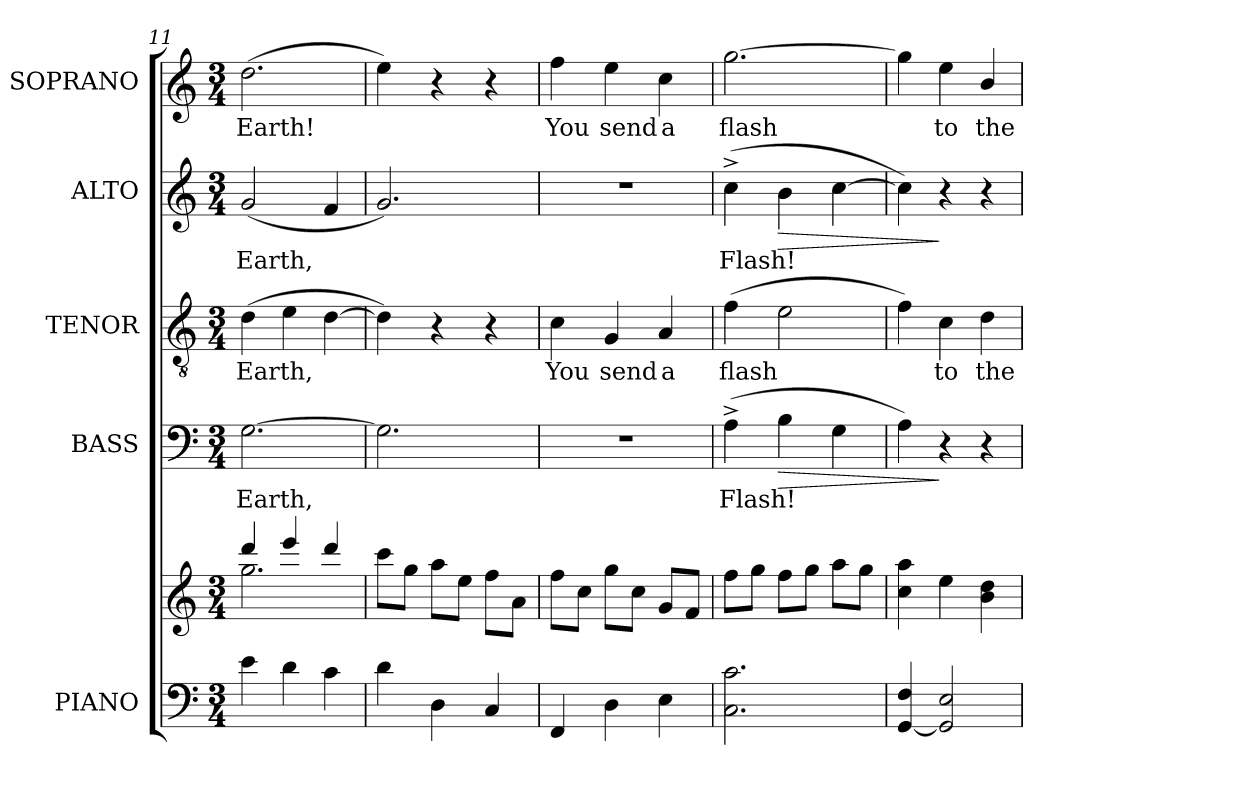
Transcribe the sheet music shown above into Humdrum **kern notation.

**kern	**kern	**kern	**text	**dynam	**kern	**text	**kern	**text	**dynam	**kern	**text
*part5	*part5	*part4	*part4	*part4	*part3	*part3	*part2	*part2	*part2	*part1	*part1
*staff6	*staff5	*staff4	*staff4	*staff4	*staff3	*staff3	*staff2	*staff2	*staff2	*staff1	*staff1
*I"PIANO	*	*I"BASS	*	*	*I"TENOR	*	*I"ALTO	*	*	*I"SOPRANO	*
*I'PNO.	*	*I'B.	*	*	*I'T.	*	*I'A.	*	*	*I'S.	*
*clefF4	*clefG2	*clefF4	*	*	*clefGv2	*	*clefG2	*	*	*clefG2	*
*	*	*	*	*	*ITrd7c12	*	*	*	*	*	*
*k[]	*k[]	*k[]	*	*	*k[]	*	*k[]	*	*	*k[]	*
*C:	*C:	*C:	*	*	*C:	*	*C:	*	*	*C:	*
*M3/4	*M3/4	*M3/4	*	*	*M3/4	*	*M3/4	*	*	*M3/4	*
=11	=11	=11	=11	=11	=11	=11	=11	=11	=11	=11	=11
*	*^	*	*	*	*	*	*	*	*	*	*
!	!	!	!	!LO:LY:b:color=#000000	!	!	!	!	!	!	!	!
!	!	!	!	!	!	!	!LO:LY:b:color=#000000	!	!	!	!	!
!	!	!	!	!	!	!	!	!	!LO:LY:b:color=#000000	!	!	!
!	!	!	!	!	!	!	!	!	!	!	!	!LO:LY:b:color=#000000
4ei\	4dddi/	2.ggi\	[2.Gi\	Earth,	.	(4Di\	Earth,	(2gi/	Earth,	.	(2.ddi\	Earth!
4di\	4eeei/	.	.	.	.	4Ei\	.	.	.	.	.	.
4ci\	4dddi/	.	.	.	.	[4Di\	.	4fi/	.	.	.	.
*	*v	*v	*	*	*	*	*	*	*	*	*	*
=12	=12	=12	=12	=12	=12	=12	=12	=12	=12	=12	=12
4di\	8ccci\L	2.Gi\]	.	.	4Di\])	.	2.gi/)	.	.	4eei\)	.
.	8ggi\J	.	.	.	.	.	.	.	.	.	.
4Di\	8aai\L	.	.	.	4r	.	.	.	.	4r	.
.	8eei\J	.	.	.	.	.	.	.	.	.	.
4Ci/	8ffi\L	.	.	.	4r	.	.	.	.	4r	.
.	8ai\J	.	.	.	.	.	.	.	.	.	.
=13	=13	=13	=13	=13	=13	=13	=13	=13	=13	=13	=13
!	!	!LO:N:vis=1	!	!	!	!	!	!	!	!	!
!	!	!	!	!	!	!LO:LY:b:color=#000000	!LO:N:vis=1	!	!	!	!
!	!	!	!	!	!	!	!	!	!	!	!LO:LY:b:color=#000000
4FFi/	8ffi\L	2.r	.	.	4Ci\	You	2.r	.	.	4ffi\	You
.	8cci\J	.	.	.	.	.	.	.	.	.	.
!	!	!	!	!	!	!LO:LY:b:color=#000000	!	!	!	!	!
!	!	!	!	!	!	!	!	!	!	!	!LO:LY:b:color=#000000
4Di\	8ggi\L	.	.	.	4GGi/	send	.	.	.	4eei\	send
.	8cci\J	.	.	.	.	.	.	.	.	.	.
!	!	!	!	!	!	!LO:LY:b:color=#000000	!	!	!	!	!
!	!	!	!	!	!	!	!	!	!	!	!LO:LY:b:color=#000000
4Ei\	8gi/L	.	.	.	4AAi/	a	.	.	.	4cci\	a
.	8fi/J	.	.	.	.	.	.	.	.	.	.
!!LO:LB:g=z
=14	=14	=14	=14	=14	=14	=14	=14	=14	=14	=14	=14
!	!	!	!LO:LY:b:color=#000000	!	!	!	!	!	!	!	!
!	!	!	!	!	!	!LO:LY:b:color=#000000	!	!	!	!	!
!	!	!	!	!	!	!	!	!LO:LY:b:color=#000000	!	!	!
!	!	!	!	!	!	!	!	!	!	!	!LO:LY:b:color=#000000
2.Ci\ 2.ci	8ffi\L	(4A^i\	Flash!	.	(4Fi\	flash	(4cc^i\	Flash!	.	[2.ggi\	flash
.	8ggi\J	.	.	.	.	.	.	.	.	.	.
!	!	!	!	!LO:HP:b	!	!	!	!	!LO:HP:b	!	!
.	8ffi\L	4Bi\	.	>	2Ei\	.	4bi\	.	>	.	.
.	8ggi\J	.	.	.	.	.	.	.	.	.	.
.	8aai\L	4Gi\	.	.	.	.	[4cci\	.	.	.	.
.	8ggi\J	.	.	.	.	.	.	.	.	.	.
=15	=15	=15	=15	=15	=15	=15	=15	=15	=15	=15	=15
[4GGi/ 4Fi	4cci\ 4aai	4Ai\)	.	.	4Fi\)	.	4cci\])	.	.	4ggi\]	.
!	!	!	!	!	!	!LO:LY:b:color=#000000	!	!	!	!	!
!	!	!	!	!	!	!	!	!	!	!	!LO:LY:b:color=#000000
2GGi/] 2Ei	4eei\	4r	.	]	4Ci\	to	4r	.	]	4eei\	to
!	!	!	!	!	!	!LO:LY:b:color=#000000	!	!	!	!	!
!	!	!	!	!	!	!	!	!	!	!	!LO:LY:b:color=#000000
.	4bi\ 4ddi	4r	.	.	4Di\	the	4r	.	.	4bi/	the
=	=	=	=	=	=	=	=	=	=	=	=
*-	*-	*-	*-	*-	*-	*-	*-	*-	*-	*-	*-
